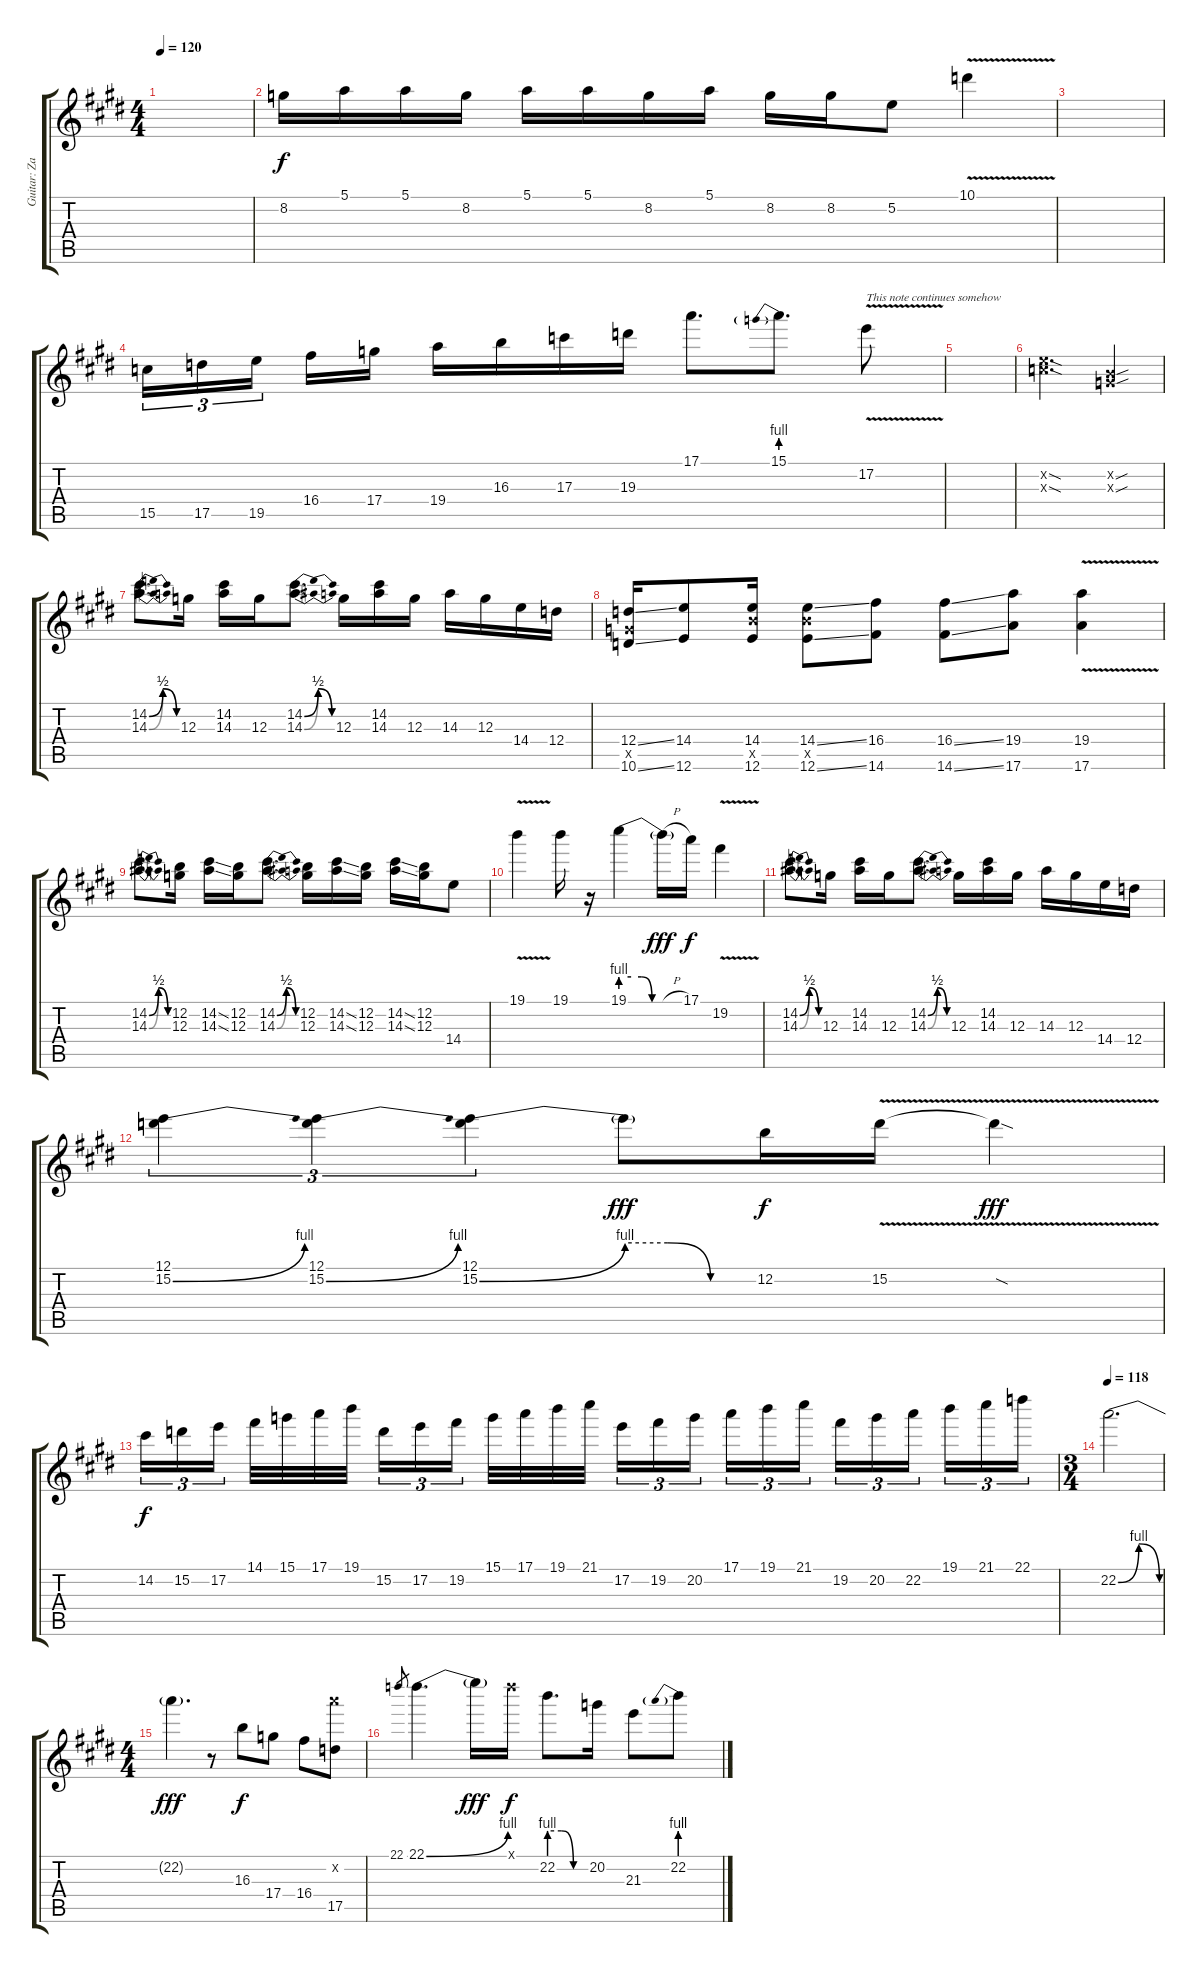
\track ("Guitar: Zakk" "Guitar: Za") {instrument distortionguitar}
\staff {score tabs}
\tuning (E4 B3 G3 D3 A2 E2) {hide}
\ts (4 4)
\tempo 120
\clef g2
\ks e
|
8.2.16 5.1.16 5.1.16 8.2.16 5.1.16 5.1.16 8.2.16 5.1.16 8.2.16 8.2.16 5.2.8 10.1{v}.4 |
|
15.5.16{tu (3 2)} 17.5.16{tu (3 2)} 19.5.16{tu (3 2) beam splitsecondary} 16.4.16 17.4.16 19.4.16 16.3.16 17.3.16 19.3.16 17.1.8{d} 15.1{be (prebend 0 4 60 4)}.8{d} 17.2{v}.8{txt "This note continues somehow"} |
|
(5.2{sod x} 5.3{sod x}).2{d} (0.2{sou x} 0.3{sou x}).4 |
(14.2{be (bendrelease 0 0 30 2 30 2 60 0)} 14.3{be (bendrelease 0 0 30 2 30 2 60 0)}).8{d} 12.3.16 (14.2 14.3).16 12.3.16 (14.2{be (bendrelease 0 0 30 2 30 2 60 0)} 14.3{be (bendrelease 0 0 30 2 30 2 60 0)}).8{d} 12.3.16 (14.2 14.3).16 12.3.16 14.3.16 12.3.16 14.4.16 12.4.16 |
(12.4{ss} 10.5{x} 10.6{ss}).16 (14.4 12.6).8 (14.4 14.5{x} 12.6).16 (14.4{ss} 14.5{x} 12.6{ss}).8 (16.4 14.6).8 (16.4{ss} 14.6{ss}).8 (19.4 17.6).8 (19.4{v} 17.6{v}).4 |
(14.2{be (bendrelease 0 0 30 2 30 2 60 0)} 14.3{be (bendrelease 0 0 30 2 30 2 60 0)}).8{d} (12.2 12.3).16 (14.2{ss} 14.3{ss}).16 (12.2 12.3).16 (14.2{be (bendrelease 0 0 30 2 30 2 60 0)} 14.3{be (bendrelease 0 0 30 2 30 2 60 0)}).8{d} (12.2 12.3).16 (14.2{ss} 14.3{ss}).16 (12.2 12.3).16 (14.2{ss} 14.3{ss}).16 (12.2 12.3).16 14.4.8 |
19.1{v}.4 19.1.16 r.16 19.1{be (custom 0 4 10 4 20 4 30 0 60 0)}.4 19.1{h t}.16{dy fff} 17.1.16{dy f} 19.2{v}.4 |
(14.2{be (bendrelease 0 0 30 2 30 2 60 0)} 14.3{be (bendrelease 0 0 30 2 30 2 60 0)}).8{d} 12.3.16 (14.2 14.3).16 12.3.16 (14.2{be (bendrelease 0 0 30 2 30 2 60 0)} 14.3{be (bendrelease 0 0 30 2 30 2 60 0)}).8{d} 12.3.16 (14.2 14.3).16 12.3.16 14.3.16 12.3.16 14.4.16 12.4.16 |
(12.1 15.2{be (bend 0 0 60 4)}).4{tu (3 2)} (12.1 15.2{be (bend 0 0 60 4)}).4{tu (3 2)} (12.1 15.2{be (bend 0 0 60 4)}).4{tu (3 2)} 15.2{be (custom 0 4 20 4 40 0 60 0) t}.8{dy fff} 12.2.16{dy f} 15.2{v}.16 15.2{sod t}.4{dy fff} |
14.2.16{tu (3 2) dy f} 15.2.16{tu (3 2)} 17.2.16{tu (3 2) beam splitsecondary} 14.1.32 15.1.32 17.1.32 19.1.32 15.2.16{tu (3 2)} 17.2.16{tu (3 2)} 19.2.16{tu (3 2) beam splitsecondary} 15.1.32 17.1.32 19.1.32 21.1.32 17.2.16{tu (3 2)} 19.2.16{tu (3 2)} 20.2.16{tu (3 2) beam splitsecondary} 17.1.16{tu (3 2)} 19.1.16{tu (3 2)} 21.1.16{tu (3 2)} 19.2.16{tu (3 2)} 20.2.16{tu (3 2)} 22.2.16{tu (3 2) beam splitsecondary} 19.1.16{tu (3 2)} 21.1.16{tu (3 2)} 22.1.16{tu (3 2)} |
\ts (3 4)
\tempo 118
22.2{be (bendrelease 0 0 10 4 50 4 60 0)}.2{d} |
\ts (4 4)
22.2{t}.4{d dy fff} r.8 16.3.8{dy f} 17.4.8 16.4.8 (22.2{x} 17.5).8 |
22.1.8{gr} 22.1{be (bend 0 0 60 4)}.4{d} 22.1{t}.16{dy fff} 22.1{x}.16{dy f} 22.2{be (custom 0 4 20 4 40 0 60 0)}.8{d} 20.2.16 21.3.8 22.2{be (prebend 0 4 60 4)}.8
